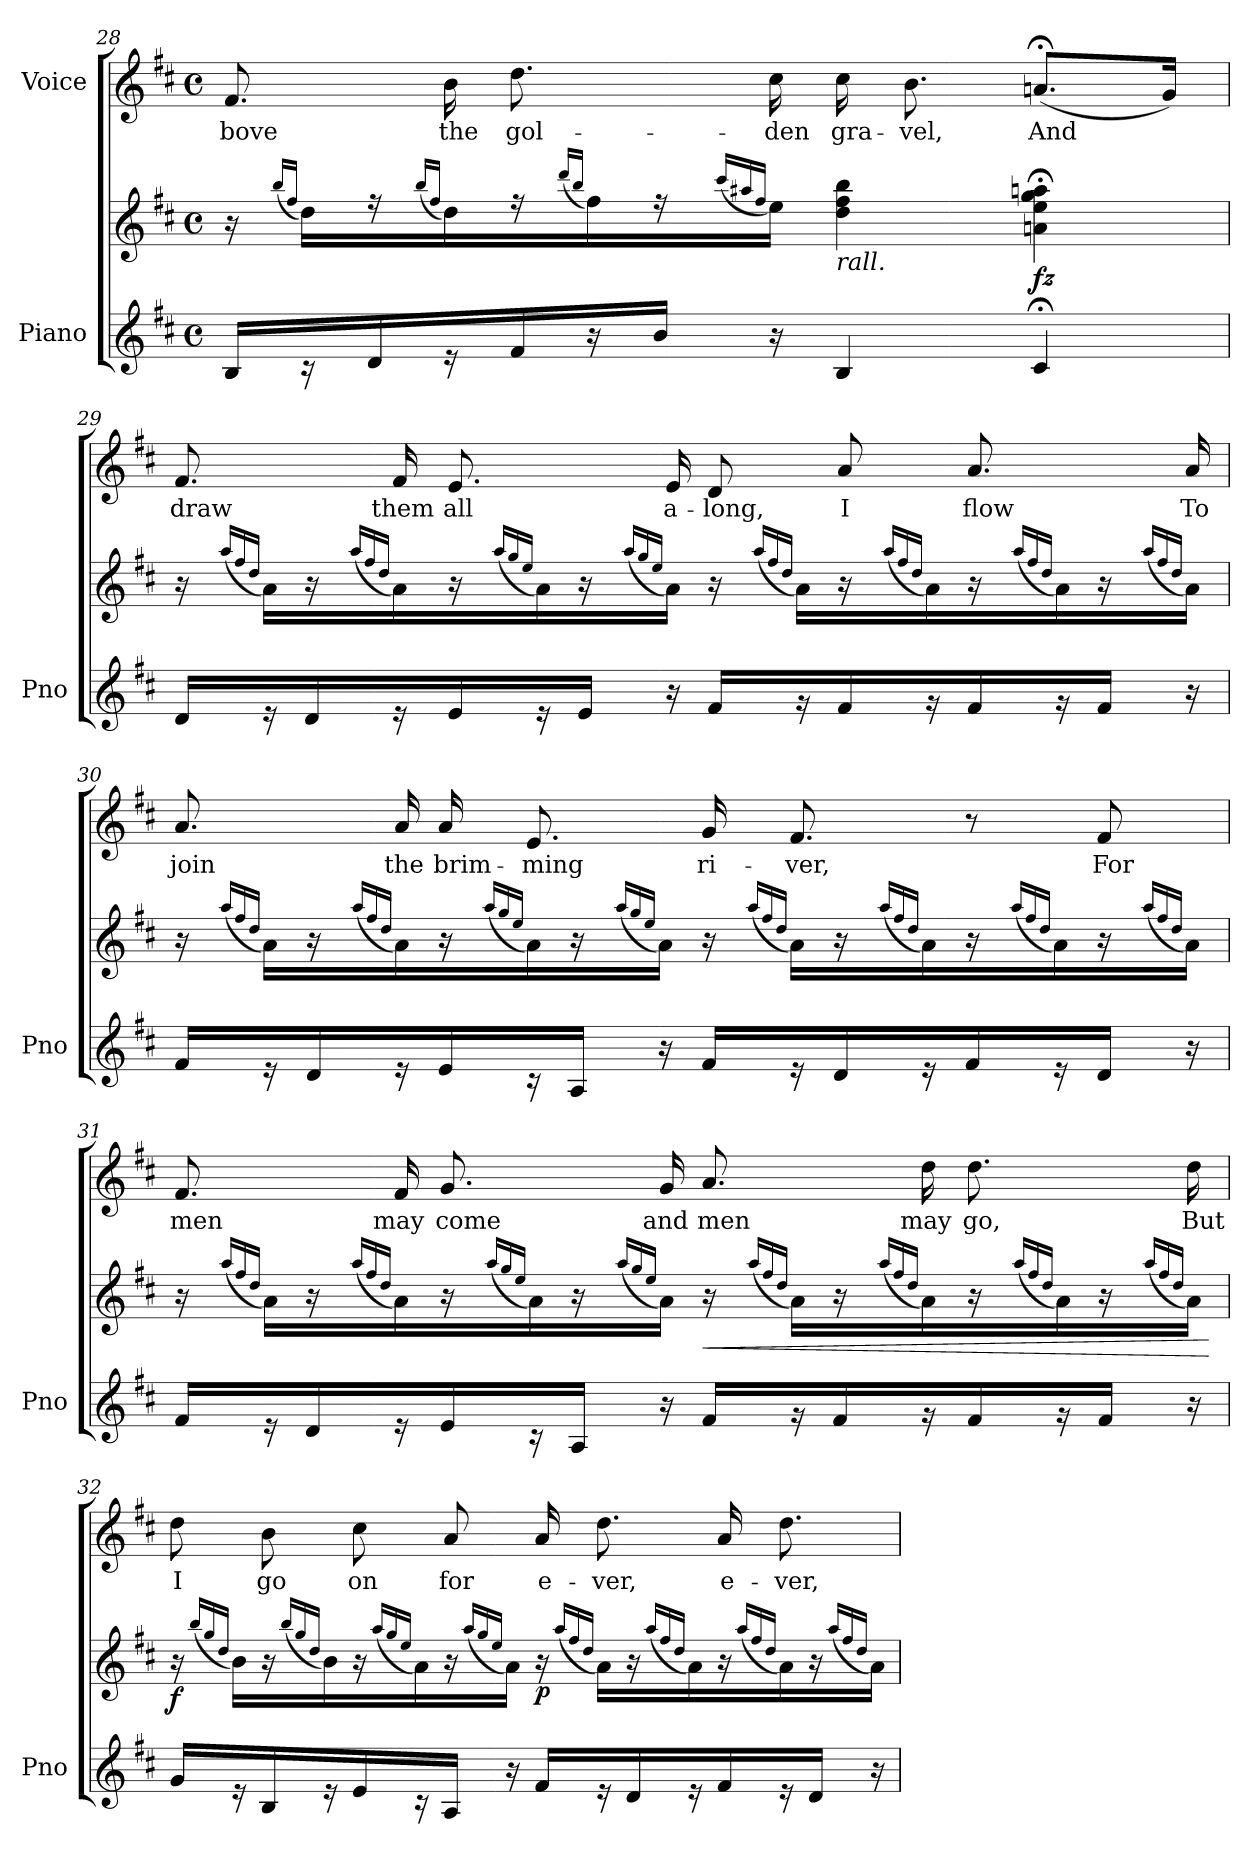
**kern	**kern	**dynam	**kern	**text
*part2	*part2	*part2	*part1	*part1
*staff3	*staff2	*staff2/3	*staff1	*staff1
*I"Piano	*	*	*I"Voice	*
*I'Pno	*	*	*	*
*clefG2	*clefG2	*	*clefG2	*
*k[f#c#]	*k[f#c#]	*	*k[f#c#]	*
*M4/4	*M4/4	*	*M4/4	*
*met(c)	*met(c)	*	*met(c)	*
=28	=28	=28	=28	=28
!	!	!	!	!LO:LY:b
16B/LL	16r	.	8.f#/	-bove
.	(<16qbb/LL	.	.	.
.	16qff#/JJ	.	.	.
16r	16dd\LL)	.	.	.
16d/	16r	.	.	.
.	(<16qbb/LL	.	.	.
.	16qff#/JJ	.	.	.
!	!	!	!	!LO:LY:b
16r	16dd\)	.	16b\	the
!	!	!	!	!LO:LY:b
16f#/	16r	.	8.dd\	gol-
.	(<16qddd/LL	.	.	.
.	16qbb/JJ	.	.	.
16r	16ff#\)	.	.	.
16b/JJ	16r	.	.	.
.	(<16qccc#/LL	.	.	.
.	16qaa#X/	.	.	.
.	16qff#/JJ	.	.	.
!	!	!	!	!LO:LY:b
16r	16ee\JJ)	.	16cc#\	-den
!	!LO:TX:b:i:t=rall.	!	!	!
!	!	!	!	!LO:LY:b
4B/	4dd\ 4ff#\ 4bb\	.	16cc#\	gra-
!	!	!	!	!LO:LY:b
.	.	.	8.b\	-vel,
!	!	!LO:DY:b	!	!LO:LY:b
4c#;/	4an\;< 4ee\;< 4gg\;< 4aan\;<	fz	(<8.an;</L	And
.	.	.	16g/Jk)	.
!!LO:PB:g=z
=29	=29	=29	=29	=29
!	!	!LO:DY:b	!	!LO:LY:b
!	!	!LO:DY:n=1:b	!	!
16d/LL	16r	p other-dynamics	8.f#/	draw
.	(<16qaa/LL	.	.	.
.	16qff#/	.	.	.
.	16qdd/JJ	.	.	.
16r	16a\LL)	.	.	.
16d/	16r	.	.	.
.	(<16qaa/LL	.	.	.
.	16qff#/	.	.	.
.	16qdd/JJ	.	.	.
!	!	!	!	!LO:LY:b
16r	16a\)	.	16f#/	them
!	!	!	!	!LO:LY:b
16e/	16r	.	8.e/	all
.	(<16qaa/LL	.	.	.
.	16qgg/	.	.	.
.	16qee/JJ	.	.	.
16r	16a\)	.	.	.
16e/JJ	16r	.	.	.
.	(<16qaa/LL	.	.	.
.	16qgg/	.	.	.
.	16qee/JJ	.	.	.
!	!	!	!	!LO:LY:b
16r	16a\JJ)	.	16e/	a-
!	!	!	!	!LO:LY:b
16f#/LL	16r	.	8d/	-long,
.	(<16qaa/LL	.	.	.
.	16qff#/	.	.	.
.	16qdd/JJ	.	.	.
16r	16a\LL)	.	.	.
!	!	!	!	!LO:LY:b
16f#/	16r	.	8a/	I
.	(<16qaa/LL	.	.	.
.	16qff#/	.	.	.
.	16qdd/JJ	.	.	.
16r	16a\)	.	.	.
!	!	!	!	!LO:LY:b
16f#/	16r	.	8.a/	flow
.	(<16qaa/LL	.	.	.
.	16qff#/	.	.	.
.	16qdd/JJ	.	.	.
16r	16a\)	.	.	.
16f#/JJ	16r	.	.	.
.	(<16qaa/LL	.	.	.
.	16qff#/	.	.	.
.	16qdd/JJ	.	.	.
!	!	!	!	!LO:LY:b
16r	16a\JJ)	.	16a/	To
=30	=30	=30	=30	=30
!	!	!	!	!LO:LY:b
16f#/LL	16r	.	8.a/	join
.	(<16qaa/LL	.	.	.
.	16qff#/	.	.	.
.	16qdd/JJ	.	.	.
16r	16a\LL)	.	.	.
16d/	16r	.	.	.
.	(<16qaa/LL	.	.	.
.	16qff#/	.	.	.
.	16qdd/JJ	.	.	.
!	!	!	!	!LO:LY:b
16r	16a\)	.	16a/	the
!	!	!	!	!LO:LY:b
16e/	16r	.	16a/	brim-
.	(<16qaa/LL	.	.	.
.	16qgg/	.	.	.
.	16qee/JJ	.	.	.
!	!	!	!	!LO:LY:b
16r	16a\)	.	8.e/	-ming
16A/JJ	16r	.	.	.
.	(<16qaa/LL	.	.	.
.	16qgg/	.	.	.
.	16qee/JJ	.	.	.
16r	16a\JJ)	.	.	.
!	!	!	!	!LO:LY:b
16f#/LL	16r	.	16g/	ri-
.	(<16qaa/LL	.	.	.
.	16qff#/	.	.	.
.	16qdd/JJ	.	.	.
!	!	!	!	!LO:LY:b
16r	16a\LL)	.	8.f#/	-ver,
16d/	16r	.	.	.
.	(<16qaa/LL	.	.	.
.	16qff#/	.	.	.
.	16qdd/JJ	.	.	.
16r	16a\)	.	.	.
16f#/	16r	.	8r	.
.	(<16qaa/LL	.	.	.
.	16qff#/	.	.	.
.	16qdd/JJ	.	.	.
16r	16a\)	.	.	.
!	!	!	!	!LO:LY:b
16d/JJ	16r	.	8f#/	For
.	(<16qaa/LL	.	.	.
.	16qff#/	.	.	.
.	16qdd/JJ	.	.	.
16r	16a\JJ)	.	.	.
!!LO:LB:g=z
=31	=31	=31	=31	=31
!	!	!	!	!LO:LY:b
16f#/LL	16r	.	8.f#/	men
.	(<16qaa/LL	.	.	.
.	16qff#/	.	.	.
.	16qdd/JJ	.	.	.
16r	16a\LL)	.	.	.
16d/	16r	.	.	.
.	(<16qaa/LL	.	.	.
.	16qff#/	.	.	.
.	16qdd/JJ	.	.	.
!	!	!	!	!LO:LY:b
16r	16a\)	.	16f#/	may
!	!	!	!	!LO:LY:b
16e/	16r	.	8.g/	come
.	(<16qaa/LL	.	.	.
.	16qgg/	.	.	.
.	16qee/JJ	.	.	.
16r	16a\)	.	.	.
16A/JJ	16r	.	.	.
.	(<16qaa/LL	.	.	.
.	16qgg/	.	.	.
.	16qee/JJ	.	.	.
!	!	!	!	!LO:LY:b
16r	16a\JJ)	.	16g/	and
!	!	!LO:HP:b	!	!LO:LY:b
16f#/LL	16r	<	8.a/	men
.	(<16qaa/LL	.	.	.
.	16qff#/	.	.	.
.	16qdd/JJ	.	.	.
16r	16a\LL)	.	.	.
16f#/	16r	.	.	.
.	(<16qaa/LL	.	.	.
.	16qff#/	.	.	.
.	16qdd/JJ	.	.	.
!	!	!	!	!LO:LY:b
16r	16a\)	.	16dd\	may
!	!	!	!	!LO:LY:b
16f#/	16r	.	8.dd\	go,
.	(<16qaa/LL	.	.	.
.	16qff#/	.	.	.
.	16qdd/JJ	.	.	.
16r	16a\)	.	.	.
16f#/JJ	16r	.	.	.
.	(<16qaa/LL	.	.	.
.	16qff#/	.	.	.
.	16qdd/JJ	.	.	.
!	!	!	!	!LO:LY:b
16r	16a\JJ)	.	16dd\	But
.	.	[	.	.
=32	=32	=32	=32	=32
!	!	!LO:DY:b	!	!LO:LY:b
16g/LL	16r	f	8dd\	I
.	(<16qbb/LL	.	.	.
.	16qgg/	.	.	.
.	16qdd/JJ	.	.	.
16r	16b\LL)	.	.	.
!	!	!	!	!LO:LY:b
16B/	16r	.	8b\	go
.	(<16qbb/LL	.	.	.
.	16qgg/	.	.	.
.	16qdd/JJ	.	.	.
16r	16b\)	.	.	.
!	!	!	!	!LO:LY:b
16e/	16r	.	8cc#\	on
.	(<16qaa/LL	.	.	.
.	16qgg/	.	.	.
.	16qee/JJ	.	.	.
16r	16a\)	.	.	.
!	!	!	!	!LO:LY:b
16A/JJ	16r	.	8a/	for
.	(<16qaa/LL	.	.	.
.	16qgg/	.	.	.
.	16qee/JJ	.	.	.
16r	16a\JJ)	.	.	.
!	!	!LO:DY:b	!	!LO:LY:b
16f#/LL	16r	p	16a/	e-
.	(<16qaa/LL	.	.	.
.	16qff#/	.	.	.
.	16qdd/JJ	.	.	.
!	!	!	!	!LO:LY:b
16r	16a\LL)	.	8.dd\	-ver,
16d/	16r	.	.	.
.	(<16qaa/LL	.	.	.
.	16qff#/	.	.	.
.	16qdd/JJ	.	.	.
16r	16a\)	.	.	.
!	!	!	!	!LO:LY:b
16f#/	16r	.	16a/	e-
.	(<16qaa/LL	.	.	.
.	16qff#/	.	.	.
.	16qdd/JJ	.	.	.
!	!	!	!	!LO:LY:b
16r	16a\)	.	8.dd\	-ver,
16d/JJ	16r	.	.	.
.	(<16qaa/LL	.	.	.
.	16qff#/	.	.	.
.	16qdd/JJ	.	.	.
16r	16a\JJ)	.	.	.
=	=	=	=	=
*-	*-	*-	*-	*-
